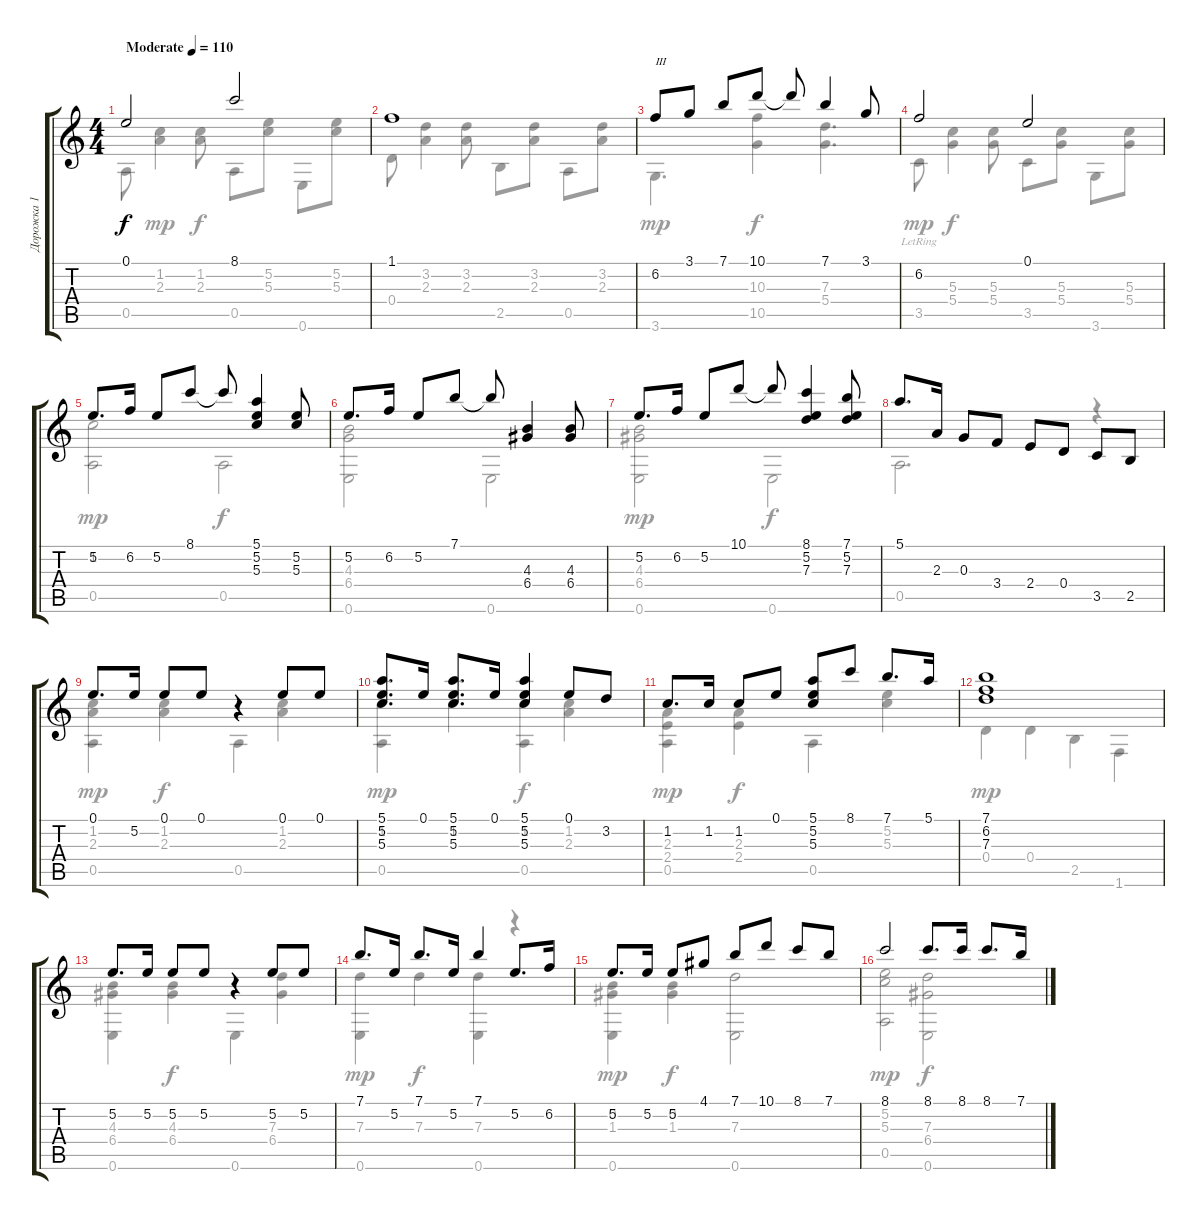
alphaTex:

\track ("Дорожка 1" "Дорожка 1") {instrument acousticguitarnylon}
\staff {score tabs}
\tuning (E4 B3 G3 D3 A2 E2) {hide}
\voice
\ts (4 4)
\tempo (110 "Moderate")
\clef g2
\ks c
0.1.2{dy f instrument acousticguitarnylon} 8.1.2 |
1.1.1 |
6.2.8{txt "III"} 3.1.8 7.1.8 10.1.8 10.1{t}.8 7.1.4 3.1.8 |
6.2.2 0.1.2 |
5.2.8{d} 6.2.16 5.2.8 8.1.8 8.1{t}.8 (5.1 5.2 5.3).4 (5.2 5.3).8 |
5.2.8{d} 6.2.16 5.2.8 7.1.8 7.1{t}.8 (4.3 6.4).4 (4.3 6.4).8 |
5.2.8{d} 6.2.16 5.2.8 10.1.8 10.1{t}.8 (8.1 5.2 7.3).4 (7.1 5.2 7.3).8 |
5.1.8{d} 2.3.16 0.3.8 3.4.8 2.4.8 0.4.8 3.5.8 2.5.8 |
0.1.8{d} 5.2.16 0.1.8 0.1.8 r.4 0.1.8 0.1.8 |
(5.1 5.2 5.3).8{d} 0.1.16 (5.1 5.2 5.3).8{d} 0.1.16 (5.1 5.2 5.3).4 0.1.8 3.2.8 |
1.2.8{d} 1.2.16 1.2.8 0.1.8 (5.1 5.2 5.3).8 8.1.8 7.1.8{d} 5.1.16 |
(7.1 6.2 7.3).1 |
5.2.8{d} 5.2.16 5.2.8 5.2.8 r.4 5.2.8 5.2.8 |
7.1.8{d} 5.2.16 7.1.8{d} 5.2.16 7.1.4 5.2.8{d} 6.2.16 |
5.2.8{d} 5.2.16 5.2.8 4.1.8 7.1.8 10.1.8 8.1.8 7.1.8 |
8.1.2 8.1.8{d} 8.1.16 8.1.8{d} 7.1.16
\voice
\clef g2
\ottava regular
\simile none
\ks c
0.5.8{dy f} (1.2 2.3).4{dy mp} (1.2 2.3).8{dy f} 0.5.8 (5.2 5.3).8 0.6.8 (5.2 5.3).8 |
0.4.8 (3.2 2.3).4 (3.2 2.3).8 2.5.8 (3.2 2.3).8 0.5.8 (3.2 2.3).8 |
3.6.4{d dy mp} (10.3 10.5).4{dy f} (7.3 5.4).4{d} |
3.5{lr}.8{dy mp} (5.3 5.4).4{dy f} (5.3 5.4).8 3.5.8 (5.3 5.4).8 3.6.8 (5.3 5.4).8 |
(1.2 0.5).2{dy mp} 0.5.2{dy f} |
(4.3 6.4 0.6).2 0.6.2 |
(4.3 6.4 0.6).2{dy mp} 0.6.2{dy f} |
0.5.2{d} r.4 |
(1.2 2.3 0.5).4{dy mp} (1.2 2.3).4{dy f} 0.5.4 (1.2 2.3).4 |
(1.2 0.5).4{dy mp} 1.2.4 (1.2 0.5).4{dy f} (1.2 2.3).4 |
(2.3 2.4 0.5).4{dy mp} (2.3 2.4).4{dy f} 0.5.4 (5.2 5.3).4 |
0.4.4{dy mp} 0.4.4 2.5.4 1.6.4 |
(4.3 6.4 0.6).4 (4.3 6.4).4{dy f} 0.6.4 (7.3 6.4).4 |
(7.3 0.6).4{dy mp} 7.3.4{dy f} (7.3 0.6).4 r.4 |
(0.2 1.3 0.6).4{dy mp} (0.2 1.3).4{dy f} (7.3 0.6).2 |
(5.2 5.3 0.5).2{dy mp} (7.3 6.4 0.6).2{dy f}
